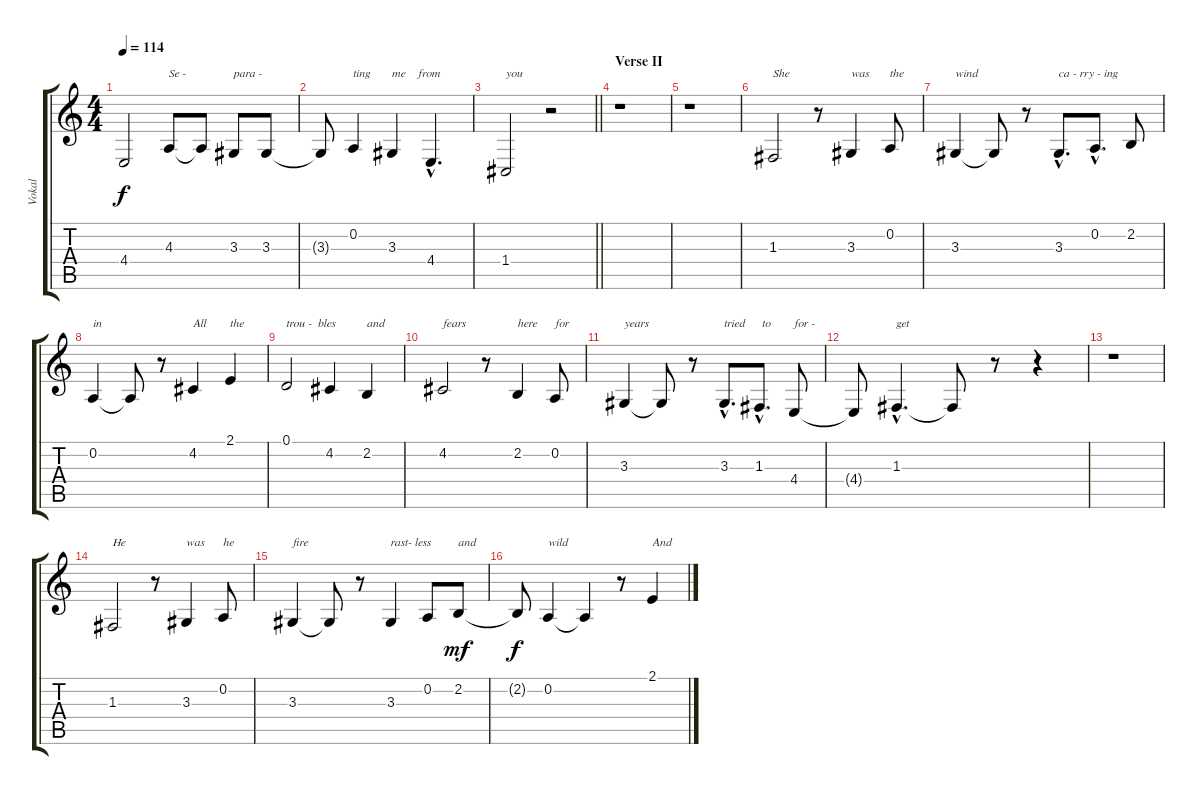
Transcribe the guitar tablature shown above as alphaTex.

\track ("Vokal" "Vokal") {instrument altosax}
\staff {score tabs}
\tuning (D4 A3 F3 C3 G2 D2) {hide}
\ts (4 4)
\tempo 114
\clef g2
\ks c
4.4{t}.2{dy f} 4.3.8{txt "Se -"} 4.3{t}.8 3.3.8{txt "para -"} 3.3.8 |
3.3{t}.8 0.2.4{txt "ting"} 3.3.4{txt "me    from"} 4.4{hac}.4{d} |
\barLineRight lightlight
1.4.2{txt "you"} r.2 |
\section ("" "Verse II")
r.1 |
r.1 |
1.3.2{txt "She"} r.8 3.3.4{txt "was"} 0.2.8{txt "the"} |
3.3.4{txt "wind"} 3.3{t}.8 r.8 3.3{hac}.8{d txt "ca - rry - ing"} 0.2{hac}.8{d} 2.2.8 |
0.2.4{txt "in"} 0.2{t}.8 r.8 4.2.4{txt "All"} 2.1.4{txt "the"} |
0.1.2{txt "trou -  bles"} 4.2.4 2.2.4{txt "and"} |
4.2.2{txt "fears"} r.8 2.2.4{txt "here"} 0.2.8{txt "for"} |
3.3.4{txt "years"} 3.3{t}.8 r.8 3.3{hac}.8{d txt "tried"} 1.3{hac}.8{d txt " to"} 4.4.8{txt "for -"} |
4.4{t}.8 1.3{hac}.4{d txt "get"} 1.3{t}.8 r.8 r.4 |
r.1 |
1.3.2{txt "He"} r.8 3.3.4{txt "was"} 0.2.8{txt "he"} |
3.3.4{txt "fire"} 3.3{t}.8 r.8 3.3.4{txt "rast- less"} 0.2.8 2.2.8{txt "and" dy mf} |
2.2{t}.8{dy f} 0.2.4{txt "wild"} 0.2{t}.4 r.8 2.1.4{txt "And"}
